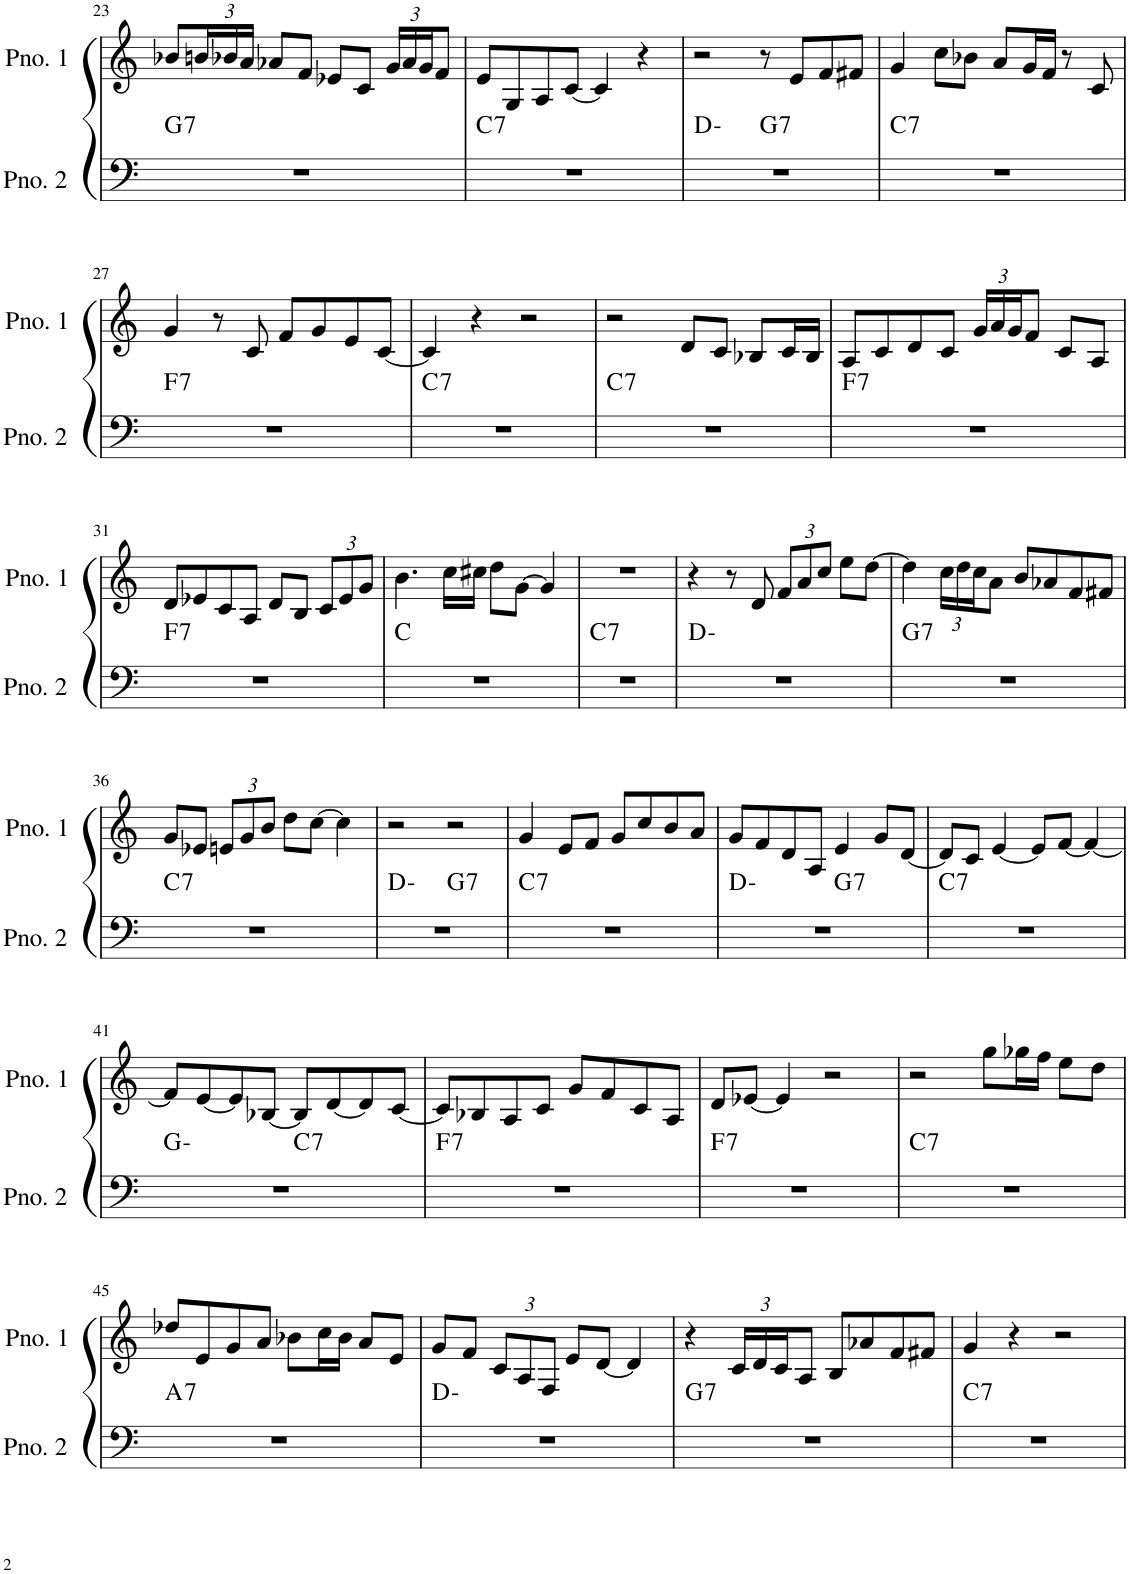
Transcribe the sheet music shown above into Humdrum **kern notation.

**kern	**harte	**kern
*part2	*part2	*part1
*staff2	*	*staff1
*I"ピアノ 2	*	*I"ピアノ 1
!!LO:PB:g=z
*clefF4	*	*clefG2
*k[]	*	*k[]
*M4/4	*	*M4/4
=23	=23	=23
!	!LO:H:kt=7	!
1r	G:7	8b-X/L
*	*	*Xbrackettup
.	.	24bn/L
.	.	24b-X/
.	.	24a/JJ
.	.	8a-X/L
.	.	8f/J
.	.	8e-X/L
.	.	8c/J
.	.	24g/LL
.	.	24a-/
.	.	24g/J
.	.	8f/J
=24	=24	=24
!	!LO:H:kt=7	!
1r	C:7	8e/L
.	.	8G/
.	.	8A/
.	.	[8c/J
.	.	4c/]
.	.	4r
=25	=25	=25
*^	*	*
1r	2ryy	D:min	2r
!	!	!LO:H:kt=7	!
.	2ryy	G:7	8r
.	.	.	8e/L
.	.	.	8f/
.	.	.	8f#X/J
=26	=26	=26	=26
!	!	!LO:H:kt=7	!
*v	*v	*	*
1r	C:7	4g/
.	.	8cc\L
.	.	8b-X\J
.	.	8a/L
.	.	16g/L
.	.	16f/JJ
.	.	8r
.	.	8c/
!!LO:LB:g=z
=27	=27	=27
!	!LO:H:kt=7	!
1r	F:7	4g/
.	.	8r
.	.	8c/
.	.	8f/L
.	.	8g/
.	.	8e/
.	.	[8c/J
=28	=28	=28
!	!LO:H:kt=7	!
1r	C:7	4c/]
.	.	4r
.	.	2r
=29	=29	=29
!	!LO:H:kt=7	!
1r	C:7	2r
.	.	8d/L
.	.	8c/J
.	.	8B-X/L
.	.	16c/L
.	.	16B-/JJ
=30	=30	=30
!	!LO:H:kt=7	!
1r	F:7	8A/L
.	.	8c/
.	.	8d/
.	.	8c/J
.	.	24g/LL
.	.	24a/
.	.	24g/J
.	.	8f/J
.	.	8c/L
.	.	8A/J
!!LO:LB:g=z
=31	=31	=31
!	!LO:H:kt=7	!
1r	F:7	8d/L
.	.	8e-X/
.	.	8c/
.	.	8A/J
.	.	8d/L
.	.	8B/J
.	.	12c/L
.	.	12e-/
.	.	12g/J
=32	=32	=32
1r	C:maj	4.b\
.	.	16cc\LL
.	.	16cc#X\JJ
.	.	8dd\L
.	.	[8g\J
.	.	4g/]
=33	=33	=33
!	!LO:H:kt=7	!
1r	C:7	1r
=34	=34	=34
1r	D:min	4r
.	.	8r
.	.	8d/
.	.	12f/L
.	.	12a/
.	.	12cc/J
.	.	8ee\L
.	.	[8dd\J
=35	=35	=35
!	!LO:H:kt=7	!
1r	G:7	4dd\]
.	.	24cc\LL
.	.	24dd\
.	.	24cc\J
.	.	8a\J
.	.	8b/L
.	.	8a-X/
.	.	8f/
.	.	8f#X/J
!!LO:LB:g=z
=36	=36	=36
!	!LO:H:kt=7	!
1r	C:7	8g/L
.	.	8e-X/J
.	.	12en/L
.	.	12g/
.	.	12b/J
.	.	8dd\L
.	.	[8cc\J
.	.	4cc\]
=37	=37	=37
*^	*	*
1r	2ryy	D:min	2r
!	!	!LO:H:kt=7	!
.	2ryy	G:7	2r
=38	=38	=38	=38
!	!	!LO:H:kt=7	!
*v	*v	*	*
1r	C:7	4g/
.	.	8e/L
.	.	8f/J
.	.	8g/L
.	.	8cc/
.	.	8b/
.	.	8a/J
=39	=39	=39
*^	*	*
1r	2ryy	D:min	8g/L
.	.	.	8f/
.	.	.	8d/
.	.	.	8A/J
!	!	!LO:H:kt=7	!
.	2ryy	G:7	4e/
.	.	.	8g/L
.	.	.	[8d/J
=40	=40	=40	=40
!	!	!LO:H:kt=7	!
*v	*v	*	*
1r	C:7	8d/L]
.	.	8c/J
.	.	[4e/
.	.	8e/L]
.	.	[8f/J
.	.	4f/_
!!LO:LB:g=z
=41	=41	=41
*^	*	*
1r	2ryy	G:min	8f/L]
.	.	.	[8e/
.	.	.	8e/]
.	.	.	[8B-X/J
!	!	!LO:H:kt=7	!
.	2ryy	C:7	8B-/L]
.	.	.	[8d/
.	.	.	8d/]
.	.	.	[8c/J
=42	=42	=42	=42
!	!	!LO:H:kt=7	!
*v	*v	*	*
1r	F:7	8c/L]
.	.	8B-X/
.	.	8A/
.	.	8c/J
.	.	8g/L
.	.	8f/
.	.	8c/
.	.	8A/J
=43	=43	=43
!	!LO:H:kt=7	!
1r	F:7	8d/L
.	.	[8e-X/J
.	.	4e-/]
.	.	2r
=44	=44	=44
!	!LO:H:kt=7	!
1r	C:7	2r
.	.	8gg\L
.	.	16gg-X\L
.	.	16ff\JJ
.	.	8ee\L
.	.	8dd\J
!!LO:LB:g=z
=45	=45	=45
!	!LO:H:kt=7	!
1r	A:7	8dd-X/L
.	.	8e/
.	.	8g/
.	.	8a/J
.	.	8b-X\L
.	.	16cc\L
.	.	16b-\JJ
.	.	8a/L
.	.	8e/J
=46	=46	=46
1r	D:min	8g/L
.	.	8f/J
.	.	12c/L
.	.	12A/
.	.	12F/J
.	.	8e/L
.	.	[8d/J
.	.	4d/]
=47	=47	=47
!	!LO:H:kt=7	!
1r	G:7	4r
.	.	24c/LL
.	.	24d/
.	.	24c/J
.	.	8A/J
.	.	8B/L
.	.	8a-X/
.	.	8f/
.	.	8f#X/J
=48	=48	=48
!	!LO:H:kt=7	!
1r	C:7	4g/
.	.	4r
.	.	2r
=	=	=
*-	*-	*-
